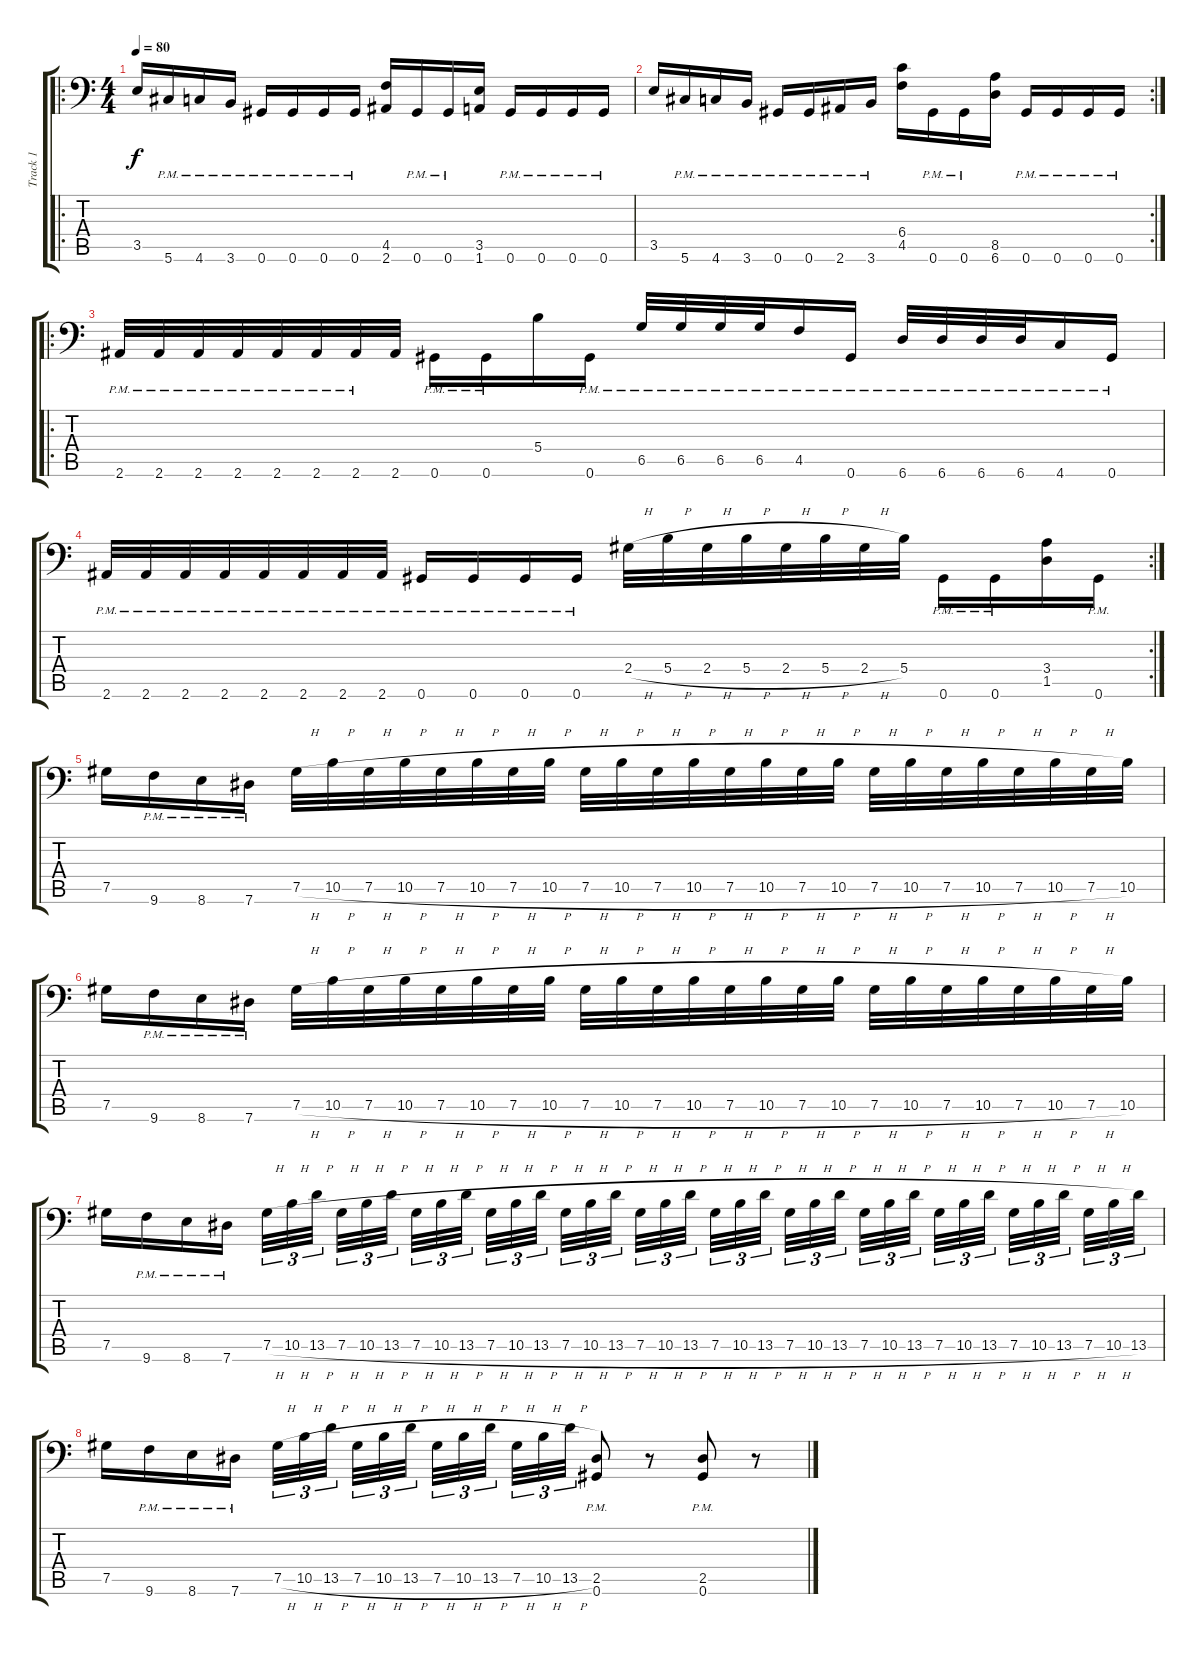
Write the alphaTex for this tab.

\track ("Track 1" "Track 1") {instrument distortionguitar}
\staff {score tabs}
\tuning (Ab3 Eb3 B2 Gb2 Db2 Ab1) {hide}
\ro
\ts (4 4)
\tempo 80
\clef f4
\ks c
3.5.16{dy f} 5.6{pm}.16 4.6{pm}.16 3.6{pm}.16 0.6{pm}.16 0.6{pm}.16 0.6{pm}.16 0.6{pm}.16 (4.5 2.6).16 0.6{pm}.16 0.6{pm}.16 (3.5 1.6).16 0.6{pm}.16 0.6{pm}.16 0.6{pm}.16 0.6{pm}.16 |
\rc 2
3.5.16 5.6{pm}.16 4.6{pm}.16 3.6{pm}.16 0.6{pm}.16 0.6{pm}.16 2.6{pm}.16 3.6{pm}.16 (6.4 4.5).16 0.6{pm}.16 0.6{pm}.16 (8.5 6.6).16 0.6{pm}.16 0.6{pm}.16 0.6{pm}.16 0.6{pm}.16 |
\ro
2.6{pm}.32 2.6{pm}.32 2.6{pm}.32 2.6{pm}.32 2.6{pm}.32 2.6{pm}.32 2.6{pm}.32 2.6.32 0.6{pm}.16 0.6{pm}.16 5.4.16 0.6{pm}.16 6.5{pm}.32 6.5{pm}.32 6.5{pm}.32 6.5{pm}.32 4.5{pm}.16 0.6{pm}.16 6.6{pm}.32 6.6{pm}.32 6.6{pm}.32 6.6{pm}.32 4.6{pm}.16 0.6{pm}.16 |
\rc 2
2.6{pm}.32 2.6{pm}.32 2.6{pm}.32 2.6{pm}.32 2.6{pm}.32 2.6{pm}.32 2.6{pm}.32 2.6{pm}.32 0.6{pm}.16 0.6{pm}.16 0.6{pm}.16 0.6{pm}.16 2.4{h}.32 5.4{h}.32 2.4{h}.32 5.4{h}.32 2.4{h}.32 5.4{h}.32 2.4{h}.32 5.4.32 0.6{pm}.16 0.6{pm}.16 (3.4 1.5).16 0.6{pm}.16 |
7.5.16 9.6{pm}.16 8.6{pm}.16 7.6{pm}.16 7.5{h}.32 10.5{h}.32 7.5{h}.32 10.5{h}.32 7.5{h}.32 10.5{h}.32 7.5{h}.32 10.5{h}.32 7.5{h}.32 10.5{h}.32 7.5{h}.32 10.5{h}.32 7.5{h}.32 10.5{h}.32 7.5{h}.32 10.5{h}.32 7.5{h}.32 10.5{h}.32 7.5{h}.32 10.5{h}.32 7.5{h}.32 10.5{h}.32 7.5{h}.32 10.5.32 |
7.5.16 9.6{pm}.16 8.6{pm}.16 7.6{pm}.16 7.5{h}.32 10.5{h}.32 7.5{h}.32 10.5{h}.32 7.5{h}.32 10.5{h}.32 7.5{h}.32 10.5{h}.32 7.5{h}.32 10.5{h}.32 7.5{h}.32 10.5{h}.32 7.5{h}.32 10.5{h}.32 7.5{h}.32 10.5{h}.32 7.5{h}.32 10.5{h}.32 7.5{h}.32 10.5{h}.32 7.5{h}.32 10.5{h}.32 7.5{h}.32 10.5.32 |
7.5.16 9.6{pm}.16 8.6{pm}.16 7.6{pm}.16 7.5{h}.32{tu (3 2)} 10.5{h}.32{tu (3 2)} 13.5{h}.32{tu (3 2) beam splitsecondary} 7.5{h}.32{tu (3 2)} 10.5{h}.32{tu (3 2)} 13.5{h}.32{tu (3 2) beam splitsecondary} 7.5{h}.32{tu (3 2)} 10.5{h}.32{tu (3 2)} 13.5{h}.32{tu (3 2) beam splitsecondary} 7.5{h}.32{tu (3 2)} 10.5{h}.32{tu (3 2)} 13.5{h}.32{tu (3 2)} 7.5{h}.32{tu (3 2)} 10.5{h}.32{tu (3 2)} 13.5{h}.32{tu (3 2) beam splitsecondary} 7.5{h}.32{tu (3 2)} 10.5{h}.32{tu (3 2)} 13.5{h}.32{tu (3 2) beam splitsecondary} 7.5{h}.32{tu (3 2)} 10.5{h}.32{tu (3 2)} 13.5{h}.32{tu (3 2) beam splitsecondary} 7.5{h}.32{tu (3 2)} 10.5{h}.32{tu (3 2)} 13.5{h}.32{tu (3 2)} 7.5{h}.32{tu (3 2)} 10.5{h}.32{tu (3 2)} 13.5{h}.32{tu (3 2) beam splitsecondary} 7.5{h}.32{tu (3 2)} 10.5{h}.32{tu (3 2)} 13.5{h}.32{tu (3 2) beam splitsecondary} 7.5{h}.32{tu (3 2)} 10.5{h}.32{tu (3 2)} 13.5{h}.32{tu (3 2) beam splitsecondary} 7.5{h}.32{tu (3 2)} 10.5{h}.32{tu (3 2)} 13.5.32{tu (3 2)} |
7.5.16 9.6{pm}.16 8.6{pm}.16 7.6{pm}.16 7.5{h}.32{tu (3 2)} 10.5{h}.32{tu (3 2)} 13.5{h}.32{tu (3 2) beam splitsecondary} 7.5{h}.32{tu (3 2)} 10.5{h}.32{tu (3 2)} 13.5{h}.32{tu (3 2) beam splitsecondary} 7.5{h}.32{tu (3 2)} 10.5{h}.32{tu (3 2)} 13.5{h}.32{tu (3 2) beam splitsecondary} 7.5{h}.32{tu (3 2)} 10.5{h}.32{tu (3 2)} 13.5{h}.32{tu (3 2)} (2.5{pm} 0.6{pm}).8 r.8 (2.5{pm} 0.6{pm}).8 r.8
